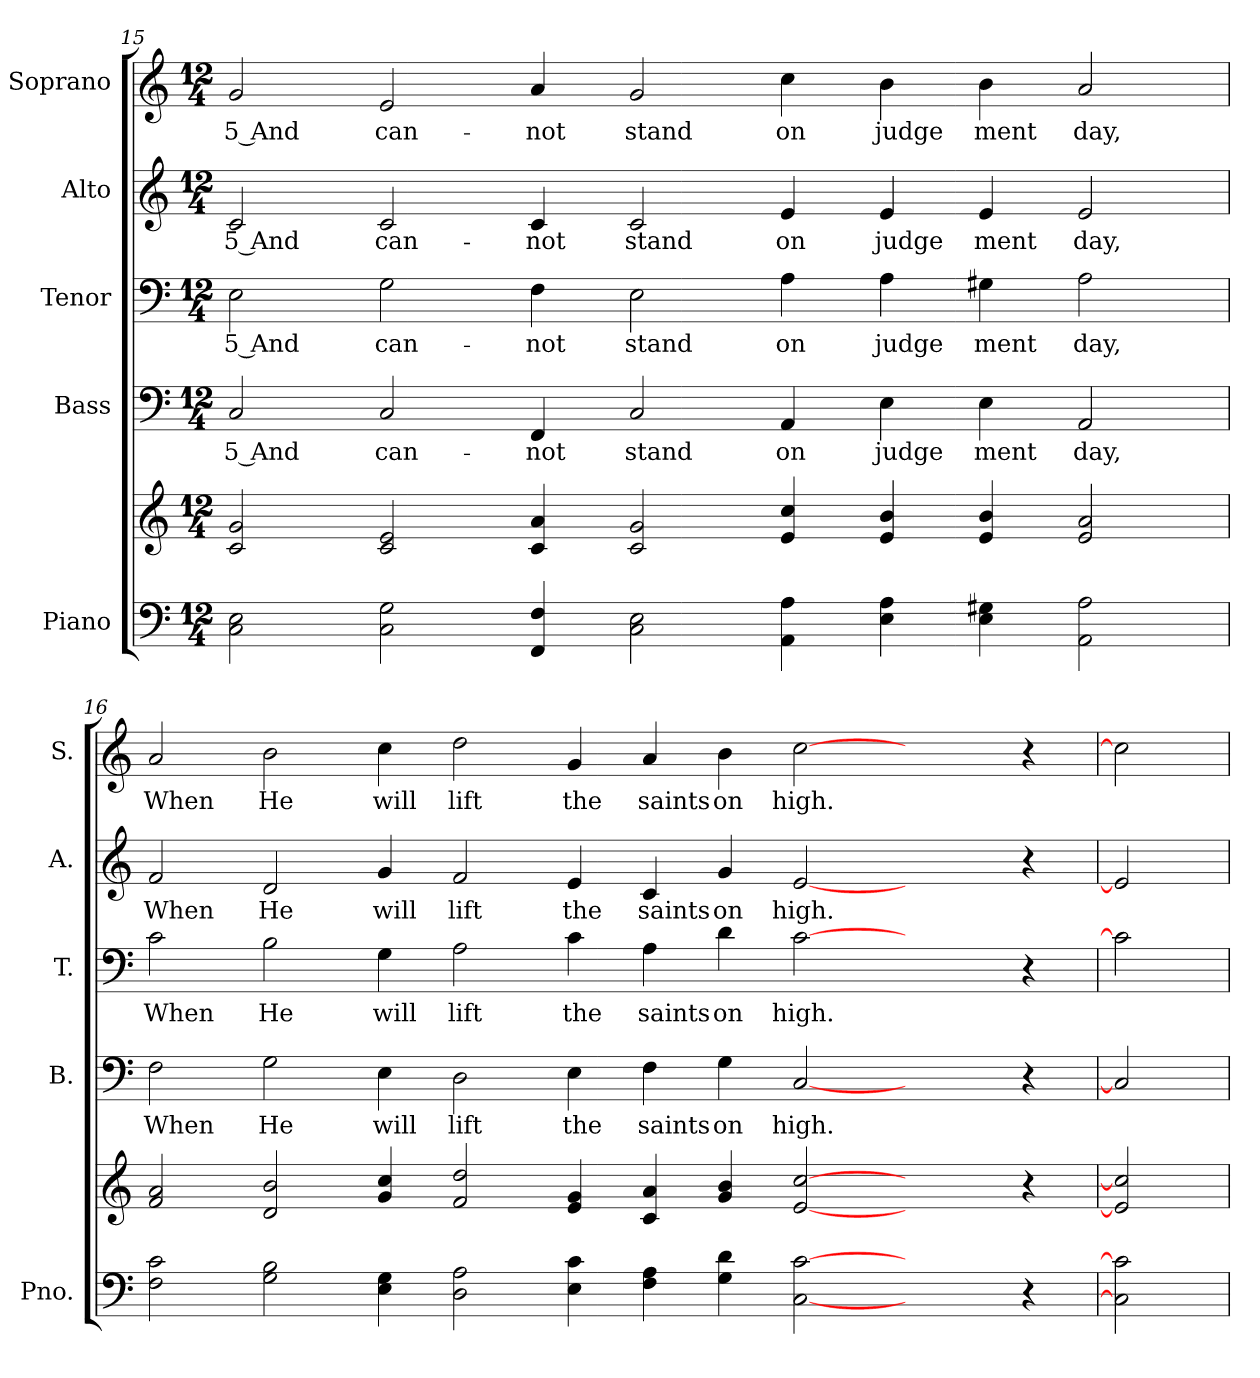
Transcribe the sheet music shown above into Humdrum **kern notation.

**kern	**kern	**kern	**text	**kern	**text	**kern	**text	**kern	**text
*part5	*part5	*part4	*part4	*part3	*part3	*part2	*part2	*part1	*part1
*staff6	*staff5	*staff4	*staff4	*staff3	*staff3	*staff2	*staff2	*staff1	*staff1
*I"Piano	*	*I"Bass	*	*I"Tenor	*	*I"Alto	*	*I"Soprano	*
*I'Pno.	*	*I'B.	*	*I'T.	*	*I'A.	*	*I'S.	*
!!LO:PB:g=z
*clefF4	*clefG2	*clefF4	*	*clefF4	*	*clefG2	*	*clefG2	*
*k[]	*k[]	*k[]	*	*k[]	*	*k[]	*	*k[]	*
*C:	*C:	*C:	*	*C:	*	*C:	*	*C:	*
*M12/4	*M12/4	*M12/4	*	*M12/4	*	*M12/4	*	*M12/4	*
=15	=15	=15	=15	=15	=15	=15	=15	=15	=15
!	!	!	!LO:LY:b:color=#000000	!	!	!	!	!	!
!	!	!	!	!	!LO:LY:b:color=#000000	!	!	!	!
!	!	!	!	!	!	!	!LO:LY:b:color=#000000	!	!
!	!	!	!	!	!	!	!	!	!LO:LY:b:color=#000000
2Ci\ 2Ei	2ci/ 2gi	2Ci/	5 And	2Ei\	5 And	2ci/	5 And	2gi/	5 And
!	!	!	!LO:LY:b:color=#000000	!	!	!	!	!	!
!	!	!	!	!	!LO:LY:b:color=#000000	!	!	!	!
!	!	!	!	!	!	!	!LO:LY:b:color=#000000	!	!
!	!	!	!	!	!	!	!	!	!LO:LY:b:color=#000000
2Ci\ 2Gi	2ci/ 2ei	2Ci/	can-	2Gi\	can-	2ci/	can-	2ei/	can-
!	!	!	!LO:LY:b:color=#000000	!	!	!	!	!	!
!	!	!	!	!	!LO:LY:b:color=#000000	!	!	!	!
!	!	!	!	!	!	!	!LO:LY:b:color=#000000	!	!
!	!	!	!	!	!	!	!	!	!LO:LY:b:color=#000000
4FFi/ 4Fi	4ci/ 4ai	4FFi/	-not	4Fi\	-not	4ci/	-not	4ai/	-not
!	!	!	!LO:LY:b:color=#000000	!	!	!	!	!	!
!	!	!	!	!	!LO:LY:b:color=#000000	!	!	!	!
!	!	!	!	!	!	!	!LO:LY:b:color=#000000	!	!
!	!	!	!	!	!	!	!	!	!LO:LY:b:color=#000000
2Ci\ 2Ei	2ci/ 2gi	2Ci/	stand	2Ei\	stand	2ci/	stand	2gi/	stand
!	!	!	!LO:LY:b:color=#000000	!	!	!	!	!	!
!	!	!	!	!	!LO:LY:b:color=#000000	!	!	!	!
!	!	!	!	!	!	!	!LO:LY:b:color=#000000	!	!
!	!	!	!	!	!	!	!	!	!LO:LY:b:color=#000000
4AAi\ 4Ai	4ei/ 4cci	4AAi/	on	4Ai\	on	4ei/	on	4cci\	on
!	!	!	!LO:LY:b:color=#000000	!	!	!	!	!	!
!	!	!	!	!	!LO:LY:b:color=#000000	!	!	!	!
!	!	!	!	!	!	!	!LO:LY:b:color=#000000	!	!
!	!	!	!	!	!	!	!	!	!LO:LY:b:color=#000000
4Ei\ 4Ai	4ei/ 4bi	4Ei\	judge	4Ai\	judge	4ei/	judge	4bi\	judge
!	!	!	!LO:LY:b:color=#000000	!	!	!	!	!	!
!	!	!	!	!	!LO:LY:b:color=#000000	!	!	!	!
!	!	!	!	!	!	!	!LO:LY:b:color=#000000	!	!
!	!	!	!	!	!	!	!	!	!LO:LY:b:color=#000000
4Ei\ 4G#Xi	4ei/ 4bi	4Ei\	ment	4G#Xi\	ment	4ei/	ment	4bi\	ment
!	!	!	!LO:LY:b:color=#000000	!	!	!	!	!	!
!	!	!	!	!	!LO:LY:b:color=#000000	!	!	!	!
!	!	!	!	!	!	!	!LO:LY:b:color=#000000	!	!
!	!	!	!	!	!	!	!	!	!LO:LY:b:color=#000000
2AAi\ 2Ai	2ei/ 2ai	2AAi/	day,	2Ai\	day,	2ei/	day,	2ai/	day,
=16	=16	=16	=16	=16	=16	=16	=16	=16	=16
!	!	!	!LO:LY:b:color=#000000	!	!	!	!	!	!
!	!	!	!	!	!LO:LY:b:color=#000000	!	!	!	!
!	!	!	!	!	!	!	!LO:LY:b:color=#000000	!	!
!	!	!	!	!	!	!	!	!	!LO:LY:b:color=#000000
2Fi\ 2ci	2fi/ 2ai	2Fi\	When	2ci\	When	2fi/	When	2ai/	When
!	!	!	!LO:LY:b:color=#000000	!	!	!	!	!	!
!	!	!	!	!	!LO:LY:b:color=#000000	!	!	!	!
!	!	!	!	!	!	!	!LO:LY:b:color=#000000	!	!
!	!	!	!	!	!	!	!	!	!LO:LY:b:color=#000000
2Gi\ 2Bi	2di/ 2bi	2Gi\	He	2Bi\	He	2di/	He	2bi\	He
!	!	!	!LO:LY:b:color=#000000	!	!	!	!	!	!
!	!	!	!	!	!LO:LY:b:color=#000000	!	!	!	!
!	!	!	!	!	!	!	!LO:LY:b:color=#000000	!	!
!	!	!	!	!	!	!	!	!	!LO:LY:b:color=#000000
4Ei\ 4Gi	4gi/ 4cci	4Ei\	will	4Gi\	will	4gi/	will	4cci\	will
!	!	!	!LO:LY:b:color=#000000	!	!	!	!	!	!
!	!	!	!	!	!LO:LY:b:color=#000000	!	!	!	!
!	!	!	!	!	!	!	!LO:LY:b:color=#000000	!	!
!	!	!	!	!	!	!	!	!	!LO:LY:b:color=#000000
2Di\ 2Ai	2fi/ 2ddi	2Di\	lift	2Ai\	lift	2fi/	lift	2ddi\	lift
!	!	!	!LO:LY:b:color=#000000	!	!	!	!	!	!
!	!	!	!	!	!LO:LY:b:color=#000000	!	!	!	!
!	!	!	!	!	!	!	!LO:LY:b:color=#000000	!	!
!	!	!	!	!	!	!	!	!	!LO:LY:b:color=#000000
4Ei\ 4ci	4ei/ 4gi	4Ei\	the	4ci\	the	4ei/	the	4gi/	the
!	!	!	!LO:LY:b:color=#000000	!	!	!	!	!	!
!	!	!	!	!	!LO:LY:b:color=#000000	!	!	!	!
!	!	!	!	!	!	!	!LO:LY:b:color=#000000	!	!
!	!	!	!	!	!	!	!	!	!LO:LY:b:color=#000000
4Fi\ 4Ai	4ci/ 4ai	4Fi\	saints	4Ai\	saints	4ci/	saints	4ai/	saints
!	!	!	!LO:LY:b:color=#000000	!	!	!	!	!	!
!	!	!	!	!	!LO:LY:b:color=#000000	!	!	!	!
!	!	!	!	!	!	!	!LO:LY:b:color=#000000	!	!
!	!	!	!	!	!	!	!	!	!LO:LY:b:color=#000000
4Gi\ 4di	4gi/ 4bi	4Gi\	on	4di\	on	4gi/	on	4bi\	on
!	!	!	!LO:LY:b:color=#000000	!	!	!	!	!	!
!	!	!	!	!	!LO:LY:b:color=#000000	!	!	!	!
!	!	!	!	!	!	!	!LO:LY:b:color=#000000	!	!
!	!	!	!	!	!	!	!	!	!LO:LY:b:color=#000000
[2Ci [2ci	[2ei [2cci	[2Ci	high.	[2ci	high.	[2ei	high.	[2cci	high.
2ryy	2ryy	2ryy	.	2ryy	.	2ryy	.	2ryy	.
4r	4r	4r	.	4r	.	4r	.	4r	.
=17	=17	=17	=17	=17	=17	=17	=17	=17	=17
2Ci] 2ci]	2ei] 2cci]	2Ci]	.	2ci]	.	2ei]	.	2cci]	.
=	=	=	=	=	=	=	=	=	=
*-	*-	*-	*-	*-	*-	*-	*-	*-	*-
